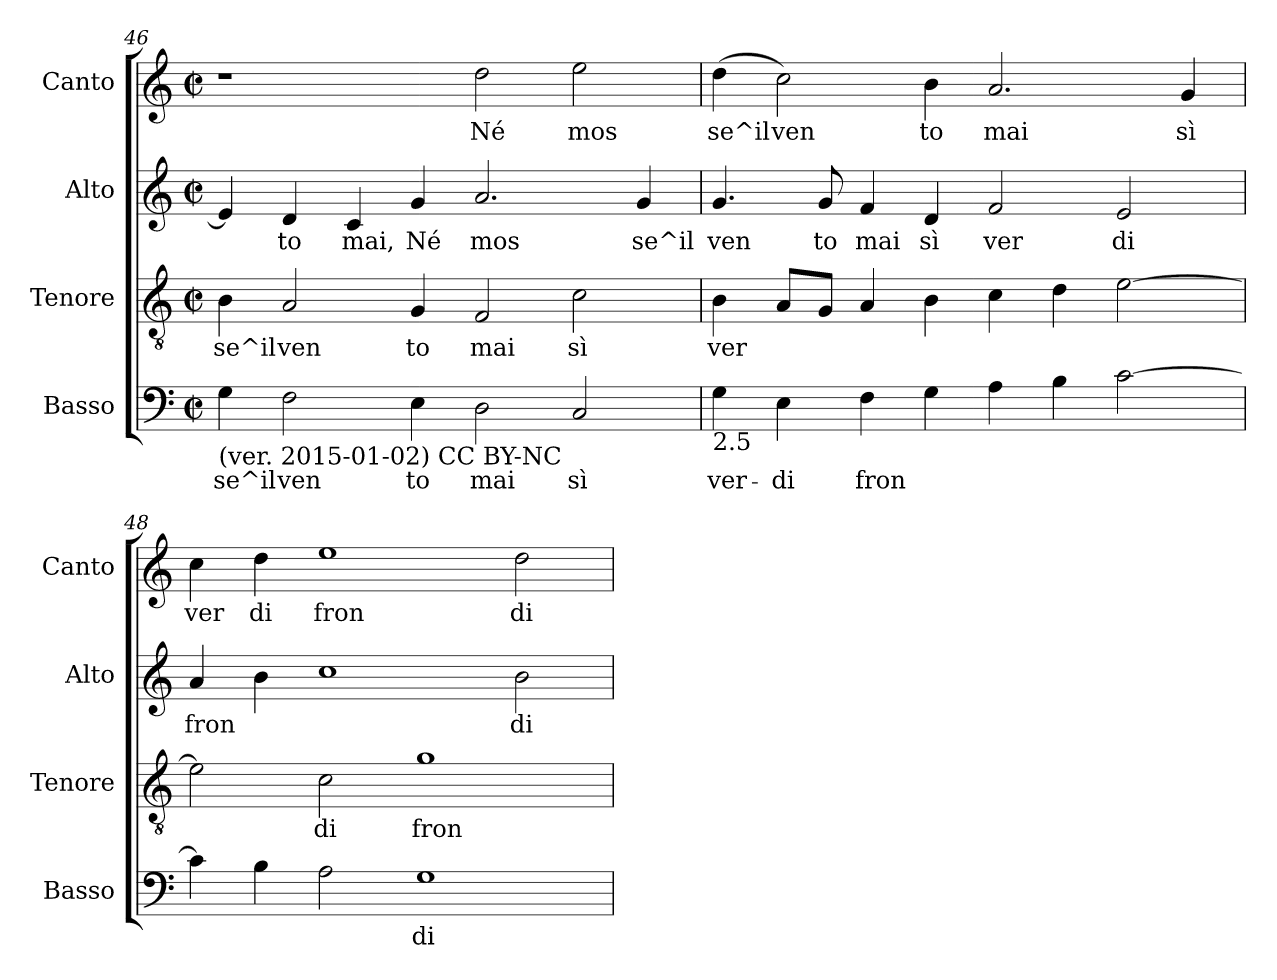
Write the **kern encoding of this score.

**kern	**text	**kern	**text	**kern	**text	**kern	**text
*part4	*part4	*part3	*part3	*part2	*part2	*part1	*part1
*staff4	*staff4	*staff3	*staff3	*staff2	*staff2	*staff1	*staff1
*I"Basso	*	*I"Tenore	*	*I"Alto	*	*I"Canto	*
*I'Basso	*	*I'Tenore	*	*I'Alto	*	*I'Canto	*
*clefF4	*	*clefGv2	*	*clefG2	*	*clefG2	*
*k[]	*	*k[]	*	*k[]	*	*k[]	*
*C:	*	*C:	*	*C:	*	*C:	*
*M2/2	*	*M2/2	*	*M2/2	*	*M2/2	*
*met(c|)	*	*met(c|)	*	*met(c|)	*	*met(c|)	*
=46	=46	=46	=46	=46	=46	=46	=46
!LO:TX:b:t=(ver. 2015-01-02) CC BY-NC	!	!	!	!	!	!	!
!	!LO:LY:b:cj	!	!LO:LY:b:cj	!	!LO:LY:b:cj	!	!
4G\	se^il	4B\	se^il	4e/]	.	1r	.
!	!LO:LY:b:cj	!	!LO:LY:b:cj	!	!LO:LY:b:cj	!	!
2F\	ven	2A/	ven	4d/	to	.	.
!	!	!	!	!	!LO:LY:b:cj	!	!
.	.	.	.	4c/	mai,	.	.
!	!LO:LY:b:cj	!	!LO:LY:b:cj	!	!LO:LY:b:cj	!	!
4E\	to	4G/	to	4g/	Né	.	.
!	!LO:LY:b:cj	!	!LO:LY:b:cj	!	!LO:LY:b:cj	!	!LO:LY:a:cj
2D\	mai	2F/	mai	2.a/	mos	2dd\	Né
!	!LO:LY:b:cj	!	!LO:LY:b:cj	!	!	!	!LO:LY:a:cj
2C/	sì	2c\	sì	.	.	2ee\	mos
!	!	!	!	!	!LO:LY:b:cj	!	!
.	.	.	.	4g/	se^il	.	.
!!LO:PB:g=z
=47	=47	=47	=47	=47	=47	=47	=47
!LO:TX:b:t=2.5	!	!	!	!	!	!	!
!	!LO:LY:b:cj	!	!LO:LY:b:cj	!	!LO:LY:b:cj	!	!LO:LY:a:cj
4G\	ver-	4B\	ver-	4.g/	ven	(<4dd\	se^il
!	!LO:LY:b:cj	!	!LO:LY:b:cj	!	!	!	!LO:LY:a:cj
4E\	-di	8A/L	--	.	.	2cc\)	ven
!	!	!	!LO:LY:b:cj	!	!LO:LY:b:cj	!	!
.	.	8G/J	--	8g/	to	.	.
!	!LO:LY:b:cj	!	!LO:LY:b:cj	!	!LO:LY:b:cj	!	!
4F\	fron-	4A/	--	4f/	mai	.	.
!	!LO:LY:b:cj	!	!LO:LY:b:cj	!	!LO:LY:b:cj	!	!LO:LY:a:cj
4G\	--	4B\	--	4d/	sì	4b\	to
!	!LO:LY:b:cj	!	!LO:LY:b:cj	!	!LO:LY:b:cj	!	!LO:LY:a:cj
4A\	--	4c\	--	2f/	ver	2.a/	mai
!	!LO:LY:b:cj	!	!LO:LY:b:cj	!	!	!	!
4B\	--	4d\	--	.	.	.	.
!	!LO:LY:b:cj	!	!LO:LY:b:cj	!	!LO:LY:b:cj	!	!
[>2c\	--	[>2e\	--	2e/	di	.	.
!	!	!	!	!	!	!	!LO:LY:a:cj
.	.	.	.	.	.	4g/	sì
=48	=48	=48	=48	=48	=48	=48	=48
!	!LO:LY:b:cj	!	!LO:LY:b:cj	!	!LO:LY:b:cj	!	!LO:LY:a:cj
4c\]	--	2e\]	--	4a/	fron	4cc\	ver
!	!LO:LY:b:cj	!	!	!	!LO:LY:b:cj	!	!LO:LY:a:cj
4B\	--	.	.	4b\	.	4dd\	di
!	!LO:LY:b:cj	!	!LO:LY:b:cj	!	!LO:LY:b:cj	!	!LO:LY:a:cj
2A\	--	2c\	-di	1cc	.	1ee	fron
!	!LO:LY:b:cj	!	!LO:LY:b:cj	!	!	!	!
1G	-di	1g	fron-	.	.	.	.
!	!	!	!	!	!LO:LY:b:cj	!	!LO:LY:a:cj
.	.	.	.	2b\	di	2dd\	di
=	=	=	=	=	=	=	=
*-	*-	*-	*-	*-	*-	*-	*-
